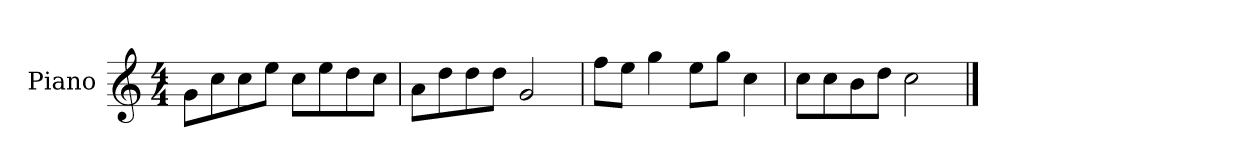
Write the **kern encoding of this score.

**kern
*part1
*staff1
*I"Piano
*I'P-no
*clefG2
*k[]
*M4/4
*MM90
=1
8g\L
8cc\
8cc\
8ee\J
8cc\L
8ee\
8dd\
8cc\J
=2
8a\L
8dd\
8dd\
8dd\J
2g/
=3
8ff\L
8ee\J
4gg\
8ee\L
8gg\J
4cc\
=4
8cc\L
8cc\
8b\
8dd\J
2cc\
==
*-
